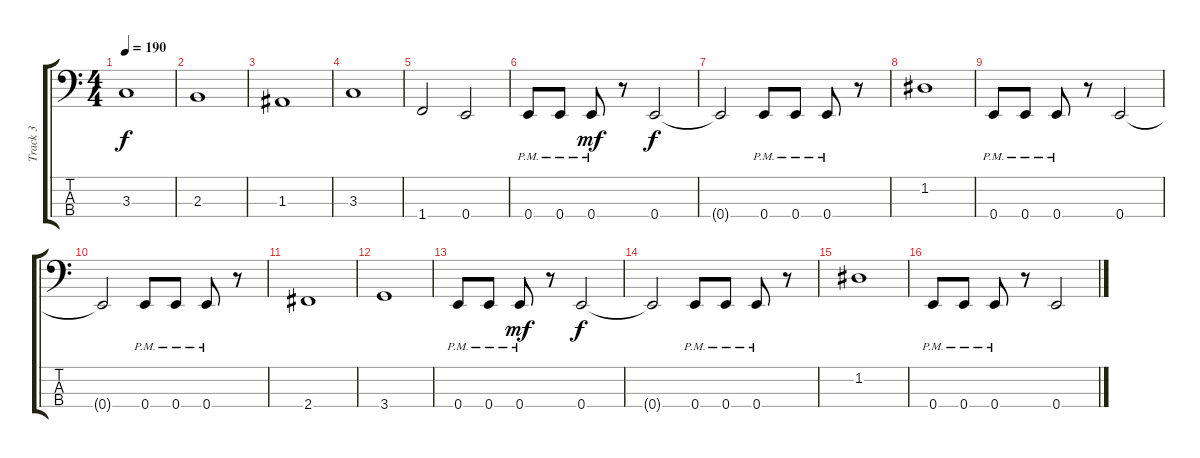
\track ("Track 3" "Track 3") {instrument electricbasspick}
\staff {score tabs}
\tuning (G2 D2 A1 E1) {hide}
\ts (4 4)
\tempo 190
\clef f4
\ks c
3.3.1{dy f} |
2.3.1 |
1.3.1 |
3.3.1 |
1.4.2 0.4.2 |
0.4{pm}.8 0.4{pm}.8 0.4{pm}.8{dy mf} r.8 0.4.2{dy f} |
0.4{t}.2 0.4{pm}.8 0.4{pm}.8 0.4{pm}.8 r.8 |
1.2.1 |
0.4{pm}.8 0.4{pm}.8 0.4{pm}.8 r.8 0.4.2 |
0.4{t}.2 0.4{pm}.8 0.4{pm}.8 0.4{pm}.8 r.8 |
2.4.1 |
3.4.1 |
0.4{pm}.8 0.4{pm}.8 0.4{pm}.8{dy mf} r.8 0.4.2{dy f} |
0.4{t}.2 0.4{pm}.8 0.4{pm}.8 0.4{pm}.8 r.8 |
1.2.1 |
0.4{pm}.8 0.4{pm}.8 0.4{pm}.8 r.8 0.4.2
